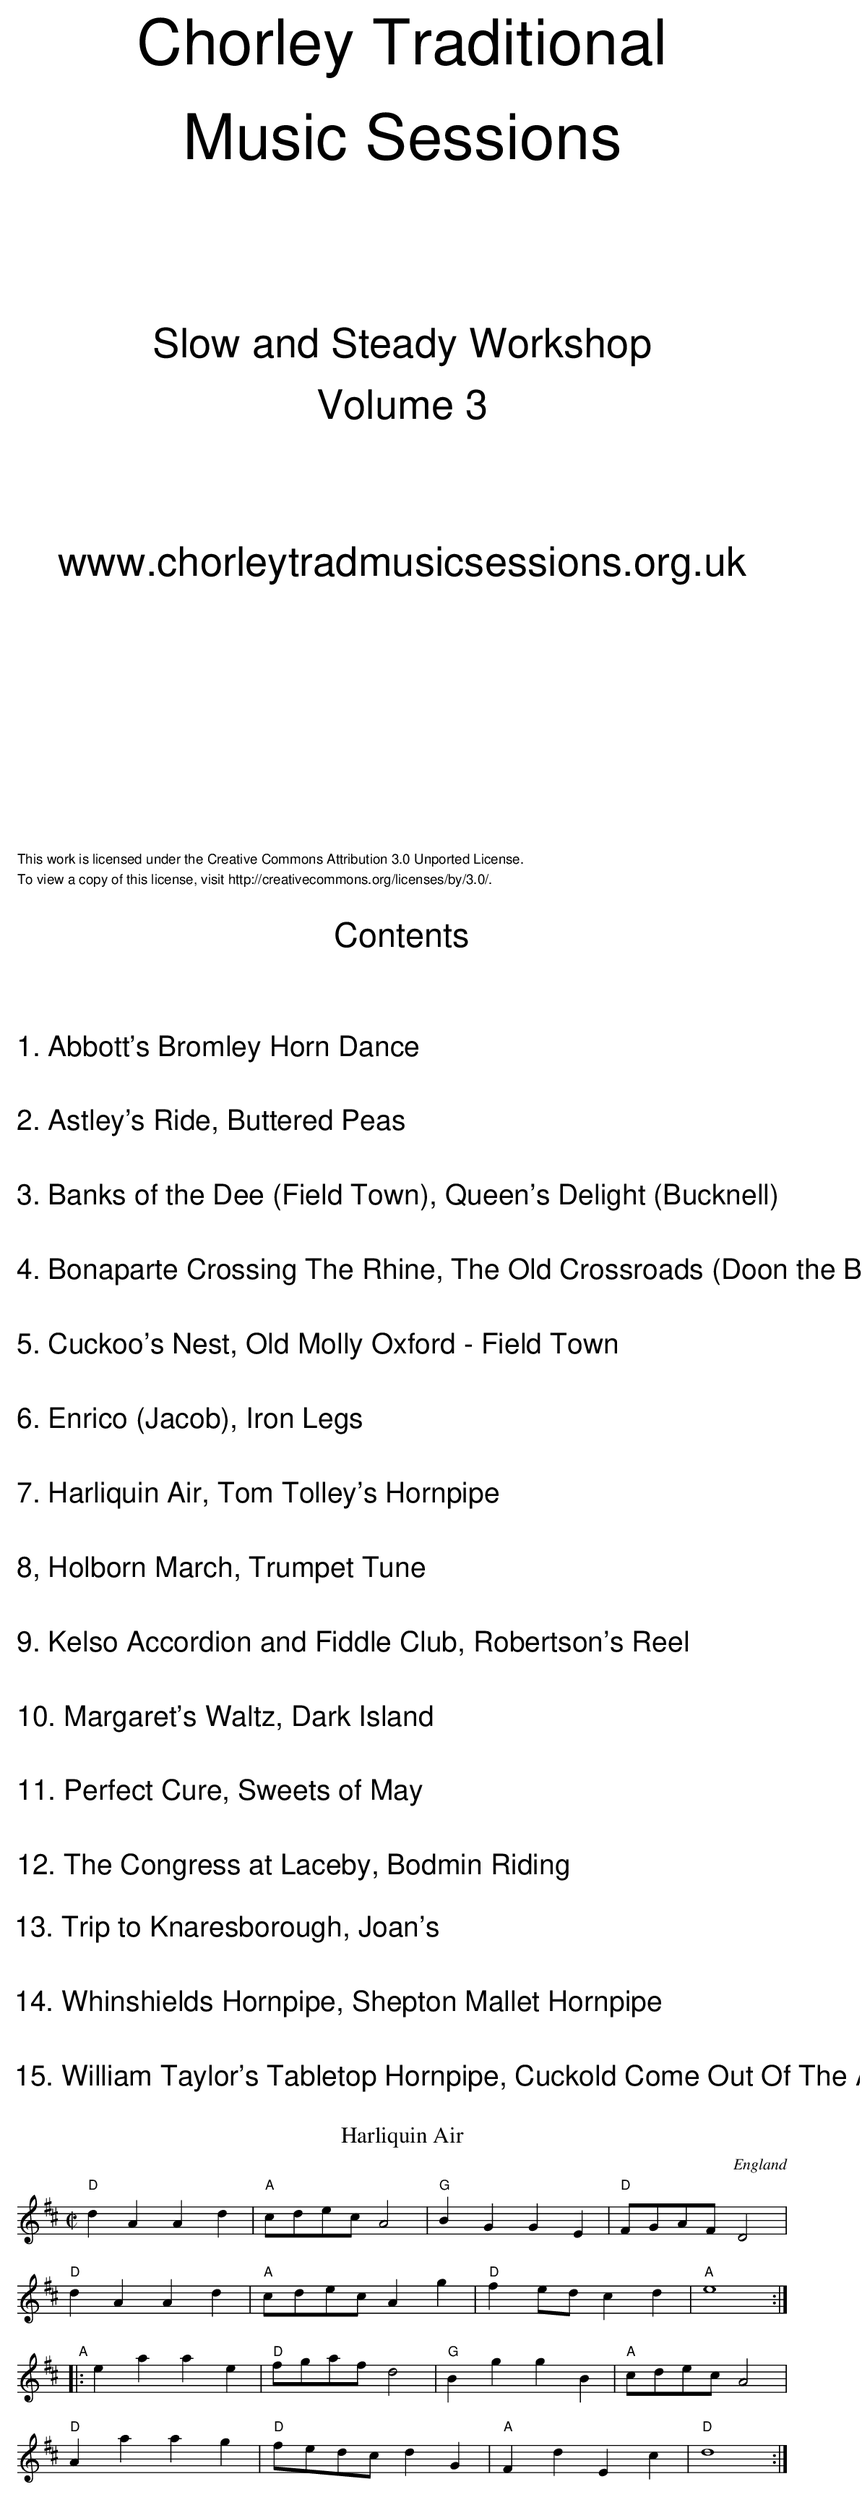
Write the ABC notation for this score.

X:1
T:Harliquin Air
M:C|
L:1/4
O:England
K:D
"D"d A A d | "A"c/d/e/c/ A2 | "G"B G G E | "D"F/G/A/F/ D2 |
"D"d A A d | "A"c/d/e/c/ A g | "D"f e/d/ c d | "A"e4 :|
"A"|:e a a e | "D"f/g/a/f/ d2 | "G"B g g B | "A"c/d/e/c/ A2 |
"D"A a a g | "D"f/e/d/c/ d G | "A"F d E c | "D"d4 :|
